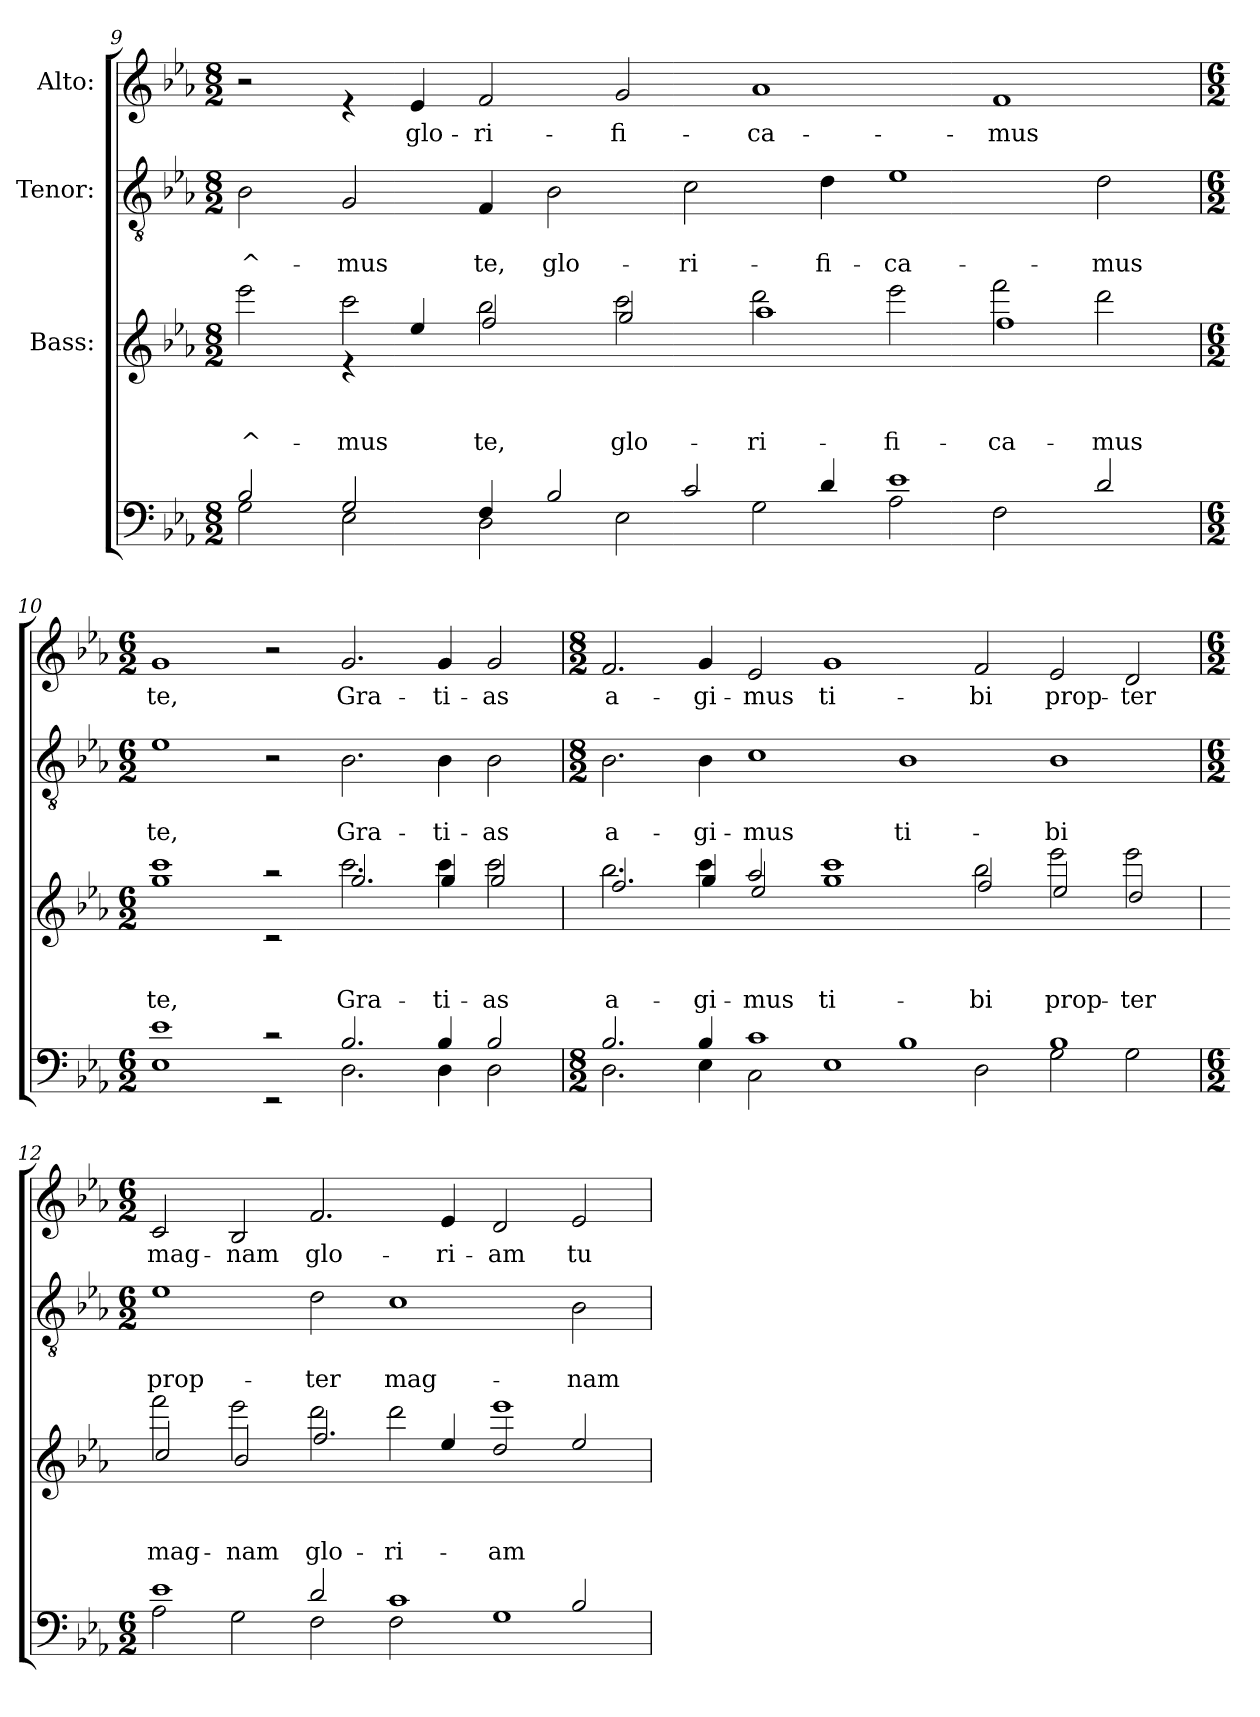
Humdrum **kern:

**kern	**kern	**text	**text	**text	**kern	**text	**text	**kern	**text
*part4	*part3	*part3	*part3	*part3	*part2	*part2	*part2	*part1	*part1
*staff4	*staff3	*staff3	*staff3	*staff3	*staff2	*staff2	*staff2	*staff1	*staff1
*	*I"Bass:	*	*	*	*I"Tenor:	*	*	*I"Alto:	*
!!LO:LB:g=z
*clefF4	*clefG2	*	*	*	*clefGv2	*	*	*clefG2	*
*	*ITrd7c12	*	*	*	*	*	*	*	*
*k[b-e-a-]	*k[b-e-a-]	*	*	*	*k[b-e-a-]	*	*	*k[b-e-a-]	*
*E-:	*E-:	*	*	*	*E-:	*	*	*E-:	*
*M8/2	*M8/2	*	*	*	*M8/2	*	*	*M8/2	*
=9	=9	=9	=9	=9	=9	=9	=9	=9	=9
*^	*	*	*	*	*	*	*	*	*
!	!	!	!	!	!LO:LY:b	!	!	!LO:LY:b	!	!
*	*	*^	*	*	*	*	*	*	*	*
2B-/	2G\	2ee-\	2ryy	.	.	-^-	2B-\	.	-^-	2r	.
!	!	!	!	!	!	!LO:LY:b	!	!	!LO:LY:b	!	!
2G/	2E-\	2cc\	4re	.	.	-mus	2G/	.	-mus	4re	.
!	!	!	!	!	!	!	!	!	!	!	!LO:LY:b
.	.	.	4e-/	.	.	.	.	.	.	4e-/	glo-
!	!	!	!	!	!	!LO:LY:b	!	!	!LO:LY:b	!	!LO:LY:b
4F/	2D\	2b-\	2f/	.	.	te,	4F/	.	te,	2f/	-ri-
!	!	!	!	!	!	!	!	!	!LO:LY:b	!	!
2B-/	.	.	.	.	.	.	2B-\	.	glo-	.	.
!	!	!	!	!	!	!LO:LY:b	!	!	!	!	!LO:LY:b
.	2E-\	2cc\	2g/	.	.	glo-	.	.	.	2g/	-fi-
!	!	!	!	!	!	!	!	!	!LO:LY:b	!	!
2c/	.	.	.	.	.	.	2c\	.	-ri-	.	.
!	!	!	!	!	!	!LO:LY:b	!	!	!	!	!LO:LY:b
.	2G\	2dd\	1a-	.	.	-ri-	.	.	.	1a-	-ca-
!	!	!	!	!	!	!	!	!	!LO:LY:b	!	!
4d/	.	.	.	.	.	.	4d\	.	-fi-	.	.
!	!	!	!	!	!	!LO:LY:b	!	!	!LO:LY:b	!	!
1e-	2A-\	2ee-\	.	.	.	-fi-	1e-	.	-ca-	.	.
!	!	!	!	!	!	!LO:LY:b	!	!	!	!	!LO:LY:b
.	2F\	2ff\	1f	.	.	-ca-	.	.	.	1f	-mus
!	!	!	!	!	!	!LO:LY:b	!	!	!LO:LY:b	!	!
2d/	2ryy	2dd\	.	.	.	-mus	2d\	.	-mus	.	.
=10	=10	=10	=10	=10	=10	=10	=10	=10	=10	=10	=10
*M6/2	*	*M6/2	*	*	*	*	*M6/2	*	*	*M6/2	*
!	!	!	!	!	!	!LO:LY:b	!	!	!LO:LY:b	!	!LO:LY:b
1e-	1E-	1cc	1g	.	.	te,	1e-	.	te,	1g	te,
2rc	2rEE	2raa	2rc	.	.	.	2r	.	.	2r	.
!	!	!	!	!	!	!LO:LY:b	!	!	!LO:LY:b	!	!LO:LY:b
2.B-/	2.D\	2.cc\	2.g/	.	.	Gra-	2.B-\	.	Gra-	2.g/	Gra-
!	!	!	!	!	!	!LO:LY:b	!	!	!LO:LY:b	!	!LO:LY:b
4B-/	4D\	4cc\	4g/	.	.	-ti-	4B-\	.	-ti-	4g/	-ti-
!	!	!	!	!	!	!LO:LY:b	!	!	!LO:LY:b	!	!LO:LY:b
2B-/	2D\	2cc\	2g/	.	.	-as	2B-\	.	-as	2g/	-as
!!LO:LB:g=z
=11	=11	=11	=11	=11	=11	=11	=11	=11	=11	=11	=11
*M8/2	*	*	*	*	*	*	*M8/2	*	*	*M8/2	*
!	!	!	!	!	!	!LO:LY:b	!	!	!LO:LY:b	!	!LO:LY:b
2.B-/	2.D\	2.b-\	2.f/	.	.	a-	2.B-\	.	a-	2.f/	a-
!	!	!	!	!	!	!LO:LY:b	!	!	!LO:LY:b	!	!LO:LY:b
4B-/	4E-\	4cc\	4g/	.	.	-gi-	4B-\	.	-gi-	4g/	-gi-
!	!	!	!	!	!	!LO:LY:b	!	!	!LO:LY:b	!	!LO:LY:b
1c	2C\	2a-/	2e-/	.	.	-mus	1c	.	-mus	2e-/	-mus
!	!	!	!	!	!	!LO:LY:b	!	!	!	!	!LO:LY:b
.	1E-	1cc	1g	.	.	ti-	.	.	.	1g	ti-
!	!	!	!	!	!	!	!	!	!LO:LY:b	!	!
1B-	.	.	.	.	.	.	1B-	.	ti-	.	.
!	!	!	!	!	!	!LO:LY:b	!	!	!	!	!LO:LY:b
.	2D\	2b-\	2f/	.	.	-bi	.	.	.	2f/	-bi
!	!	!	!	!	!	!LO:LY:b	!	!	!LO:LY:b	!	!LO:LY:b
1B-	2G\	2ee-\	2e-/	.	.	prop-	1B-	.	-bi	2e-/	prop-
!	!	!	!	!	!	!LO:LY:b	!	!	!	!	!LO:LY:b
.	2G\	2ee-\	2d/	.	.	-ter	.	.	.	2d/	-ter
=12	=12	=12	=12	=12	=12	=12	=12	=12	=12	=12	=12
*M6/2	*	*	*	*	*	*	*M6/2	*	*	*M6/2	*
!	!	!	!	!	!	!LO:LY:b	!	!	!LO:LY:b	!	!LO:LY:b
1e-	2A-\	2ff\	2c/	.	.	mag-	1e-	.	prop-	2c/	mag-
!	!	!	!	!	!	!LO:LY:b	!	!	!	!	!LO:LY:b
.	2G\	2ee-\	2B-/	.	.	-nam	.	.	.	2B-/	-nam
!	!	!	!	!	!	!LO:LY:b	!	!	!LO:LY:b	!	!LO:LY:b
2d/	2F\	2dd\	2.f/	.	.	glo-	2d\	.	-ter	2.f/	glo-
!	!	!	!	!	!	!LO:LY:b	!	!	!LO:LY:b	!	!
1c	2F\	2dd\	.	.	.	-ri-	1c	.	mag-	.	.
!	!	!	!	!	!	!	!	!	!	!	!LO:LY:b
.	.	.	4e-/	.	.	.	.	.	.	4e-/	-ri-
!	!	!	!	!	!	!LO:LY:b	!	!	!	!	!LO:LY:b
.	1G	1ee-	2d/	.	.	-am	.	.	.	2d/	-am
!	!	!	!	!	!	!	!	!	!LO:LY:b	!	!LO:LY:b
2B-/	.	.	2e-/	.	.	.	2B-\	.	-nam	2e-/	tu
*v	*v	*	*	*	*	*	*	*	*	*	*
*	*v	*v	*	*	*	*	*	*	*	*
=	=	=	=	=	=	=	=	=	=
*-	*-	*-	*-	*-	*-	*-	*-	*-	*-
